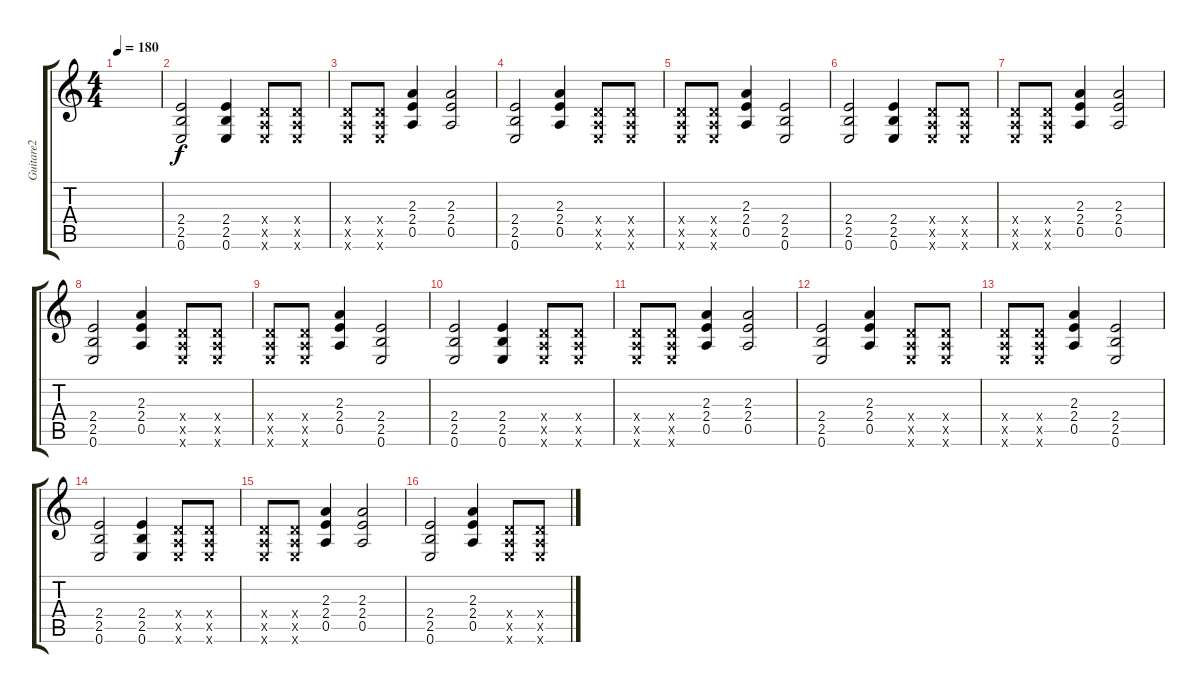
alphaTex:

\track ("Guitare2" "Guitare2") {instrument overdrivenguitar}
\staff {score tabs}
\tuning (E4 B3 G3 D3 A2 E2) {hide}
\ts (4 4)
\tempo 180
\clef g2
\ks c
|
(2.4 2.5 0.6).2 (2.4 2.5 0.6).4 (0.4{x} 0.5{x} 0.6{x}).8 (0.4{x} 0.5{x} 0.6{x}).8 |
(0.4{x} 0.5{x} 0.6{x}).8 (0.4{x} 0.5{x} 0.6{x}).8 (2.3 2.4 0.5).4 (2.3 2.4 0.5).2 |
(2.4 2.5 0.6).2 (2.3 2.4 0.5).4 (0.4{x} 0.5{x} 0.6{x}).8 (0.4{x} 0.5{x} 0.6{x}).8 |
(0.4{x} 0.5{x} 0.6{x}).8 (0.4{x} 0.5{x} 0.6{x}).8 (2.3 2.4 0.5).4 (2.4 2.5 0.6).2 |
(2.4 2.5 0.6).2 (2.4 2.5 0.6).4 (0.4{x} 0.5{x} 0.6{x}).8 (0.4{x} 0.5{x} 0.6{x}).8 |
(0.4{x} 0.5{x} 0.6{x}).8 (0.4{x} 0.5{x} 0.6{x}).8 (2.3 2.4 0.5).4 (2.3 2.4 0.5).2 |
(2.4 2.5 0.6).2 (2.3 2.4 0.5).4 (0.4{x} 0.5{x} 0.6{x}).8 (0.4{x} 0.5{x} 0.6{x}).8 |
(0.4{x} 0.5{x} 0.6{x}).8 (0.4{x} 0.5{x} 0.6{x}).8 (2.3 2.4 0.5).4 (2.4 2.5 0.6).2 |
(2.4 2.5 0.6).2 (2.4 2.5 0.6).4 (0.4{x} 0.5{x} 0.6{x}).8 (0.4{x} 0.5{x} 0.6{x}).8 |
(0.4{x} 0.5{x} 0.6{x}).8 (0.4{x} 0.5{x} 0.6{x}).8 (2.3 2.4 0.5).4 (2.3 2.4 0.5).2 |
(2.4 2.5 0.6).2 (2.3 2.4 0.5).4 (0.4{x} 0.5{x} 0.6{x}).8 (0.4{x} 0.5{x} 0.6{x}).8 |
(0.4{x} 0.5{x} 0.6{x}).8 (0.4{x} 0.5{x} 0.6{x}).8 (2.3 2.4 0.5).4 (2.4 2.5 0.6).2 |
(2.4 2.5 0.6).2 (2.4 2.5 0.6).4 (0.4{x} 0.5{x} 0.6{x}).8 (0.4{x} 0.5{x} 0.6{x}).8 |
(0.4{x} 0.5{x} 0.6{x}).8 (0.4{x} 0.5{x} 0.6{x}).8 (2.3 2.4 0.5).4 (2.3 2.4 0.5).2 |
(2.4 2.5 0.6).2 (2.3 2.4 0.5).4 (0.4{x} 0.5{x} 0.6{x}).8 (0.4{x} 0.5{x} 0.6{x}).8
